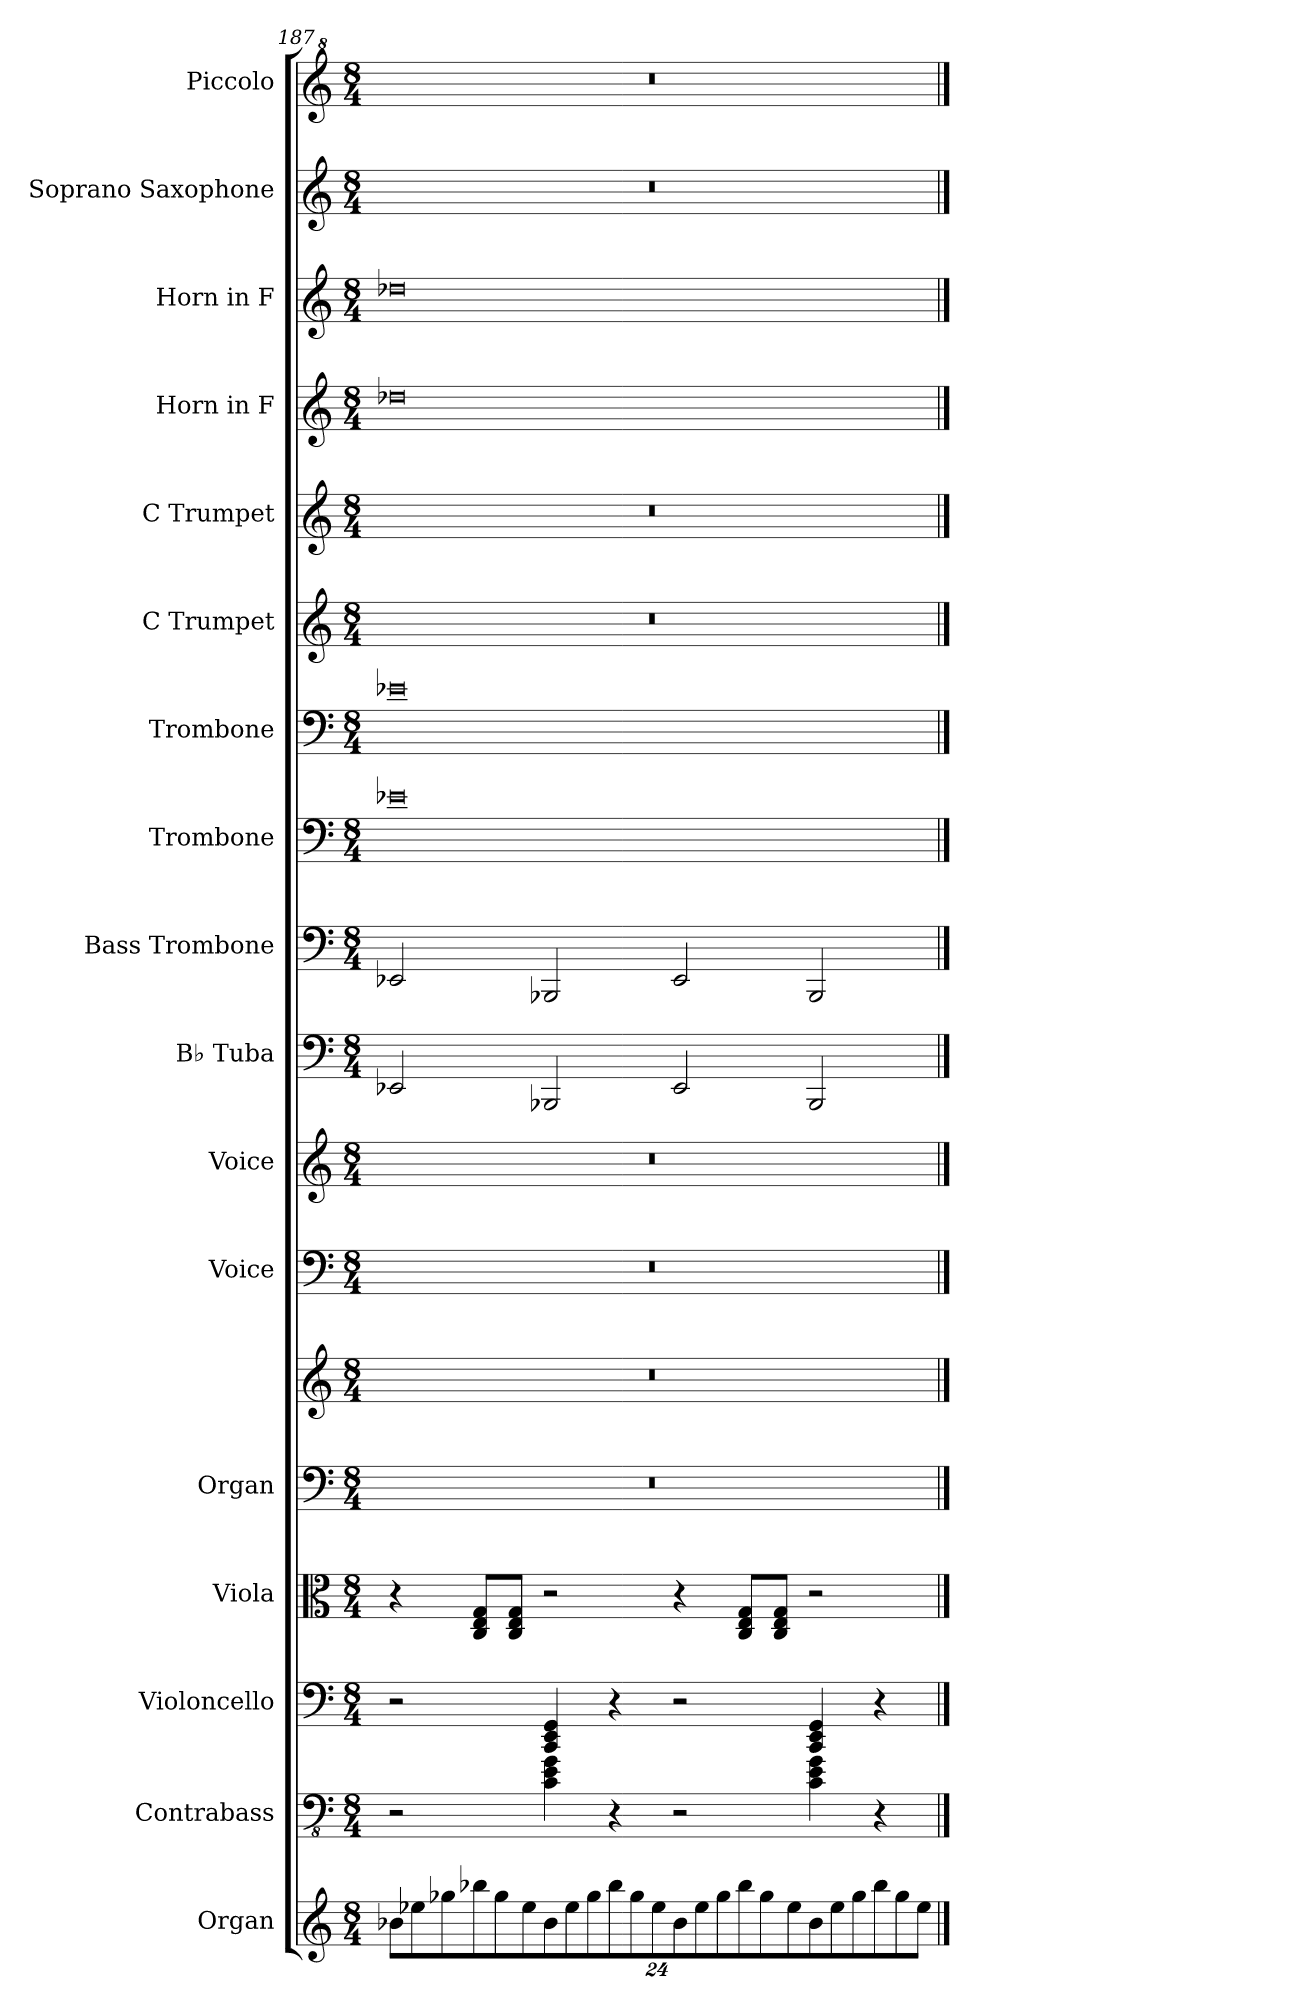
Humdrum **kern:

**kern	**kern	**kern	**kern	**kern	**kern	**kern	**kern	**kern	**kern	**kern	**kern	**kern	**kern	**kern	**kern	**kern	**kern
*part17	*part16	*part15	*part14	*part13	*part13	*part12	*part11	*part10	*part9	*part8	*part7	*part6	*part5	*part4	*part3	*part2	*part1
*staff18	*staff17	*staff16	*staff15	*staff14	*staff13	*staff12	*staff11	*staff10	*staff9	*staff8	*staff7	*staff6	*staff5	*staff4	*staff3	*staff2	*staff1
*I"Organ	*I"Contrabass	*I"Violoncello	*I"Viola	*I"Organ	*	*I"Voice	*I"Voice	*I"B♭ Tuba	*I"Bass Trombone	*I"Trombone	*I"Trombone	*I"C Trumpet	*I"C Trumpet	*I"Horn in F	*I"Horn in F	*I"Soprano Saxophone	*I"Piccolo
*I'Org.	*I'Cb.	*I'Vlc.	*I'Vla.	*I'Org.	*	*I'Vo.	*I'Vo.	*I'B♭ Tu.	*I'B. Trb.	*I'Tbn.	*I'Trb.	*I'C Tpt.	*I'C Tpt.	*	*	*I'S. Sax.	*I'Picc.
!!LO:PB:g=z
*clefG2	*clefFv4	*clefF4	*clefC3	*clefF4	*clefG2	*clefF4	*clefG2	*clefF4	*clefF4	*clefF4	*clefF4	*clefG2	*clefG2	*clefG2	*clefG2	*clefG2	*clefG^2
*	*ITrd7c12	*	*	*	*	*	*	*	*	*	*	*	*	*ITrd4c7	*ITrd4c7	*ITrd1c2	*ITrd-7c-12
*k[]	*k[]	*k[]	*k[]	*k[]	*k[]	*k[]	*k[]	*k[]	*k[]	*k[]	*k[]	*k[]	*k[]	*k[b-]	*k[b-]	*k[b-e-]	*k[]
*M8/4	*M8/4	*M8/4	*M8/4	*M8/4	*M8/4	*M8/4	*M8/4	*M8/4	*M8/4	*M8/4	*M8/4	*M8/4	*M8/4	*M8/4	*M8/4	*M8/4	*M8/4
*Xbrackettup	*	*	*	*	*	*	*	*	*	*	*	*	*	*	*	*	*
=187	=187	=187	=187	=187	=187	=187	=187	=187	=187	=187	=187	=187	=187	=187	=187	=187	=187
12b-X\L	2r	2r	4r	0r	0r	0r	0r	2EE-X/	2EE-X/	0e-X	0e-X	0r	0r	0g-X	0g-X	0r	0r
12ee-X\	.	.	.	.	.	.	.	.	.	.	.	.	.	.	.	.	.
12gg-X\	.	.	.	.	.	.	.	.	.	.	.	.	.	.	.	.	.
12bb-X\	.	.	8C/ 8E/ 8G/L	.	.	.	.	.	.	.	.	.	.	.	.	.	.
12gg-\	.	.	.	.	.	.	.	.	.	.	.	.	.	.	.	.	.
.	.	.	8C/ 8E/ 8G/J	.	.	.	.	.	.	.	.	.	.	.	.	.	.
12ee-\	.	.	.	.	.	.	.	.	.	.	.	.	.	.	.	.	.
12b-\	4CC\ 4EE\ 4GG\	4CC/ 4EE/ 4GG/	2r	.	.	.	.	2BBB-X/	2BBB-X/	.	.	.	.	.	.	.	.
12ee-\	.	.	.	.	.	.	.	.	.	.	.	.	.	.	.	.	.
12gg-\	.	.	.	.	.	.	.	.	.	.	.	.	.	.	.	.	.
12bb-\	4r	4r	.	.	.	.	.	.	.	.	.	.	.	.	.	.	.
12gg-\	.	.	.	.	.	.	.	.	.	.	.	.	.	.	.	.	.
12ee-\	.	.	.	.	.	.	.	.	.	.	.	.	.	.	.	.	.
12b-\	2r	2r	4r	.	.	.	.	2EE-/	2EE-/	.	.	.	.	.	.	.	.
12ee-\	.	.	.	.	.	.	.	.	.	.	.	.	.	.	.	.	.
12gg-\	.	.	.	.	.	.	.	.	.	.	.	.	.	.	.	.	.
12bb-\	.	.	8C/ 8E/ 8G/L	.	.	.	.	.	.	.	.	.	.	.	.	.	.
12gg-\	.	.	.	.	.	.	.	.	.	.	.	.	.	.	.	.	.
.	.	.	8C/ 8E/ 8G/J	.	.	.	.	.	.	.	.	.	.	.	.	.	.
12ee-\	.	.	.	.	.	.	.	.	.	.	.	.	.	.	.	.	.
12b-\	4CC\ 4EE\ 4GG\	4CC/ 4EE/ 4GG/	2r	.	.	.	.	2BBB-/	2BBB-/	.	.	.	.	.	.	.	.
12ee-\	.	.	.	.	.	.	.	.	.	.	.	.	.	.	.	.	.
12gg-\	.	.	.	.	.	.	.	.	.	.	.	.	.	.	.	.	.
12bb-\	4r	4r	.	.	.	.	.	.	.	.	.	.	.	.	.	.	.
12gg-\	.	.	.	.	.	.	.	.	.	.	.	.	.	.	.	.	.
12ee-\J	.	.	.	.	.	.	.	.	.	.	.	.	.	.	.	.	.
==	==	==	==	==	==	==	==	==	==	==	==	==	==	==	==	==	==
*-	*-	*-	*-	*-	*-	*-	*-	*-	*-	*-	*-	*-	*-	*-	*-	*-	*-
